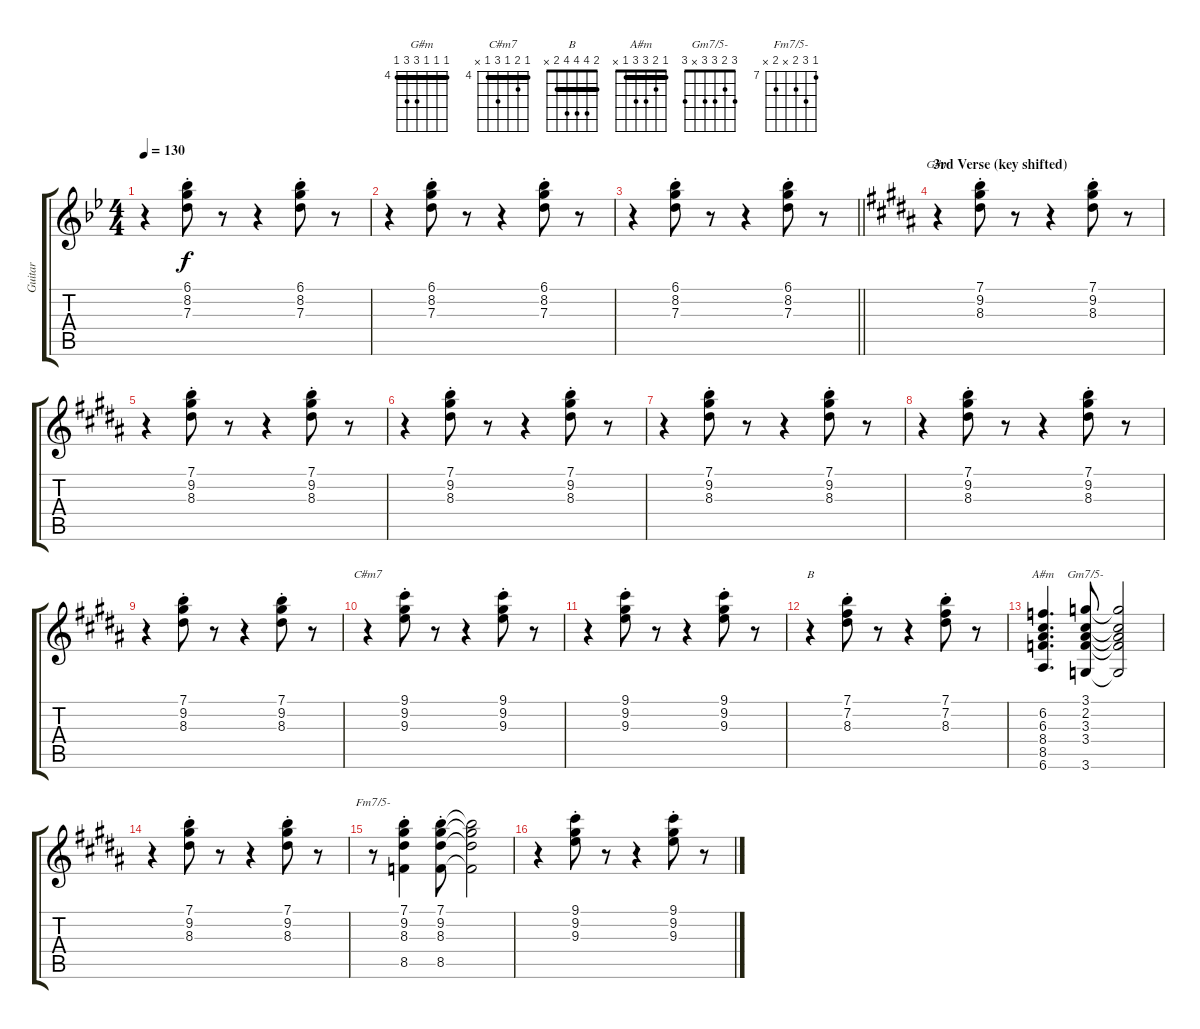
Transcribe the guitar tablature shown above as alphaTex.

\track ("Guitar" "Guitar") {instrument electricguitarjazz}
\staff {score tabs}
\tuning (E4 B3 G3 D3 A2 E2) {hide}
\chord ("G#m" 4 4 4 6 6 4) {firstfret 4 barre 4}
\chord ("C#m7" 4 5 4 6 4 x) {firstfret 4 barre 4}
\chord ("B" 2 4 4 4 2 x) {barre 2}
\chord ("A#m" 1 2 3 3 1 x) {barre 1}
\chord ("Gm7/5-" 3 2 3 3 x 3)
\chord ("Fm7/5-" 7 9 8 x 8 x) {firstfret 7}
\ts (4 4)
\tempo 130
\clef g2
\ks bb
r.4{dy f} (6.1{st} 8.2{st} 7.3{st}).8 r.8 r.4 (6.1{st} 8.2{st} 7.3{st}).8 r.8 |
r.4 (6.1{st} 8.2{st} 7.3{st}).8 r.8 r.4 (6.1{st} 8.2{st} 7.3{st}).8 r.8 |
\barLineRight lightlight
r.4 (6.1{st} 8.2{st} 7.3{st}).8 r.8 r.4 (6.1{st} 8.2{st} 7.3{st}).8 r.8 |
\section ("" "3rd Verse (key shifted)")
\ks b
r.4{ch "G#m"} (7.1{st} 9.2{st} 8.3{st}).8 r.8 r.4 (7.1{st} 9.2{st} 8.3{st}).8 r.8 |
r.4 (7.1{st} 9.2{st} 8.3{st}).8 r.8 r.4 (7.1{st} 9.2{st} 8.3{st}).8 r.8 |
r.4 (7.1{st} 9.2{st} 8.3{st}).8 r.8 r.4 (7.1{st} 9.2{st} 8.3{st}).8 r.8 |
r.4 (7.1{st} 9.2{st} 8.3{st}).8 r.8 r.4 (7.1{st} 9.2{st} 8.3{st}).8 r.8 |
r.4 (7.1{st} 9.2{st} 8.3{st}).8 r.8 r.4 (7.1{st} 9.2{st} 8.3{st}).8 r.8 |
r.4 (7.1{st} 9.2{st} 8.3{st}).8 r.8 r.4 (7.1{st} 9.2{st} 8.3{st}).8 r.8 |
r.4{ch "C#m7"} (9.1{st} 9.2{st} 9.3{st}).8 r.8 r.4 (9.1{st} 9.2{st} 9.3{st}).8 r.8 |
r.4 (9.1{st} 9.2{st} 9.3{st}).8 r.8 r.4 (9.1{st} 9.2{st} 9.3{st}).8 r.8 |
r.4{ch "B"} (7.1{st} 7.2{st} 8.3{st}).8 r.8 r.4 (7.1{st} 7.2{st} 8.3{st}).8 r.8 |
(6.2 6.3 8.4 8.5 6.6).4{d ch "A#m"} (3.1 2.2 3.3 3.4 3.6).8{ch "Gm7/5-"} (3.1{t} 2.2{t} 3.3{t} 3.4{t} 3.6{t}).2 |
r.4 (7.1{st} 9.2{st} 8.3{st}).8 r.8 r.4 (7.1{st} 9.2{st} 8.3{st}).8 r.8 |
r.8{ch "Fm7/5-"} (7.1{st} 9.2{st} 8.3{st} 8.5{st}).4 (7.1{st} 9.2{st} 8.3{st} 8.5{st}).8 (7.1{t} 9.2{t} 8.3{t} 8.5{t}).2 |
r.4 (9.1{st} 9.2{st} 9.3{st}).8 r.8 r.4 (9.1{st} 9.2{st} 9.3{st}).8 r.8
